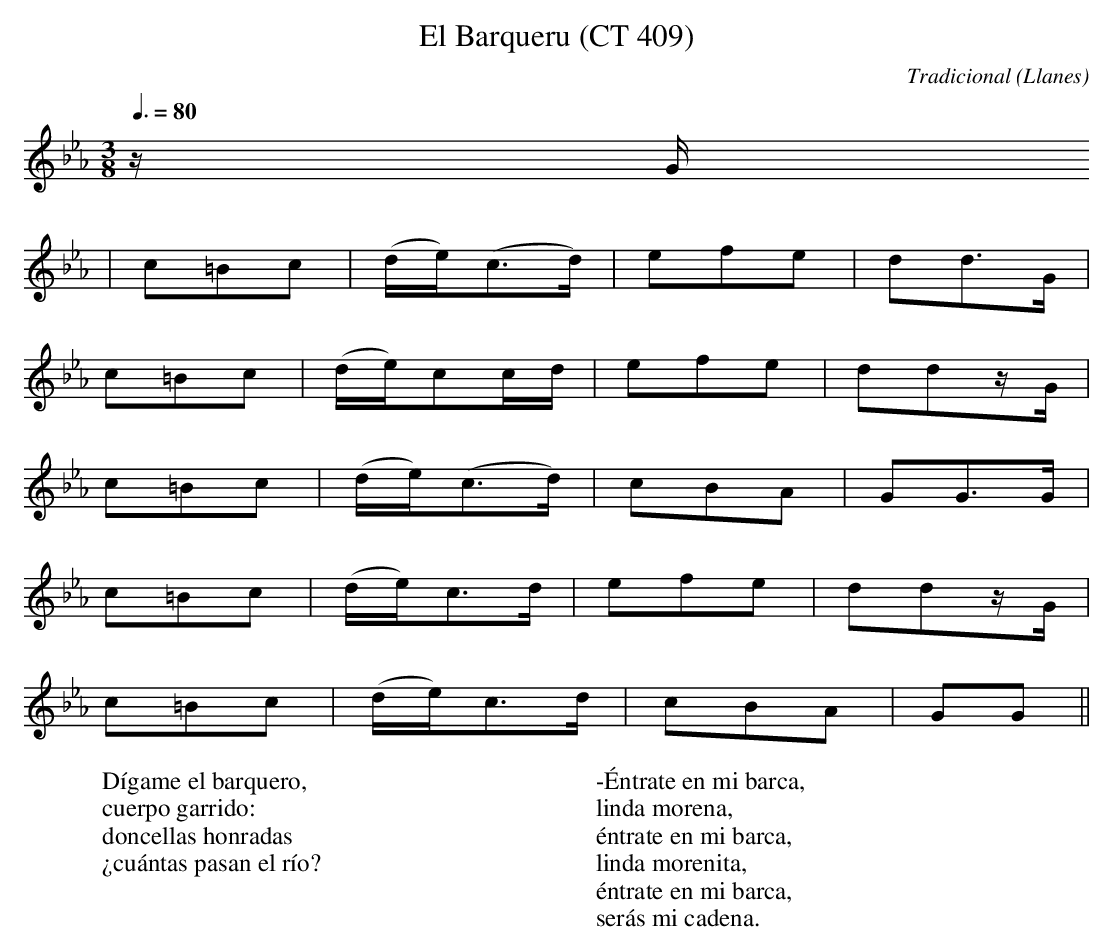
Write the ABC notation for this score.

X:1
T:El Barqueru (CT 409)
C:Tradicional
O:Llanes
M:3/8
L:1/8
Q:3/8=80
K:Cm
z/G/
|c=Bc|(d/e/)(c>d)|efe|dd>G|
c=Bc|(d/e/)cc/d/|efe|ddz/G/|
c=Bc|(d/e/)(c>d)|cBA|GG>G|
c=Bc|(d/e/)c>d|efe|ddz/G/|
c=Bc|(d/e/)c>d|cBA|GG ||
W:Dígame el barquero,
W:cuerpo garrido:
W:doncellas honradas
W:¿cuántas pasan el río?
W:
W:-Éntrate en mi barca,
W:linda morena,
W:éntrate en mi barca,
W:linda morenita,
W:éntrate en mi barca,
W:serás mi cadena.
W:
